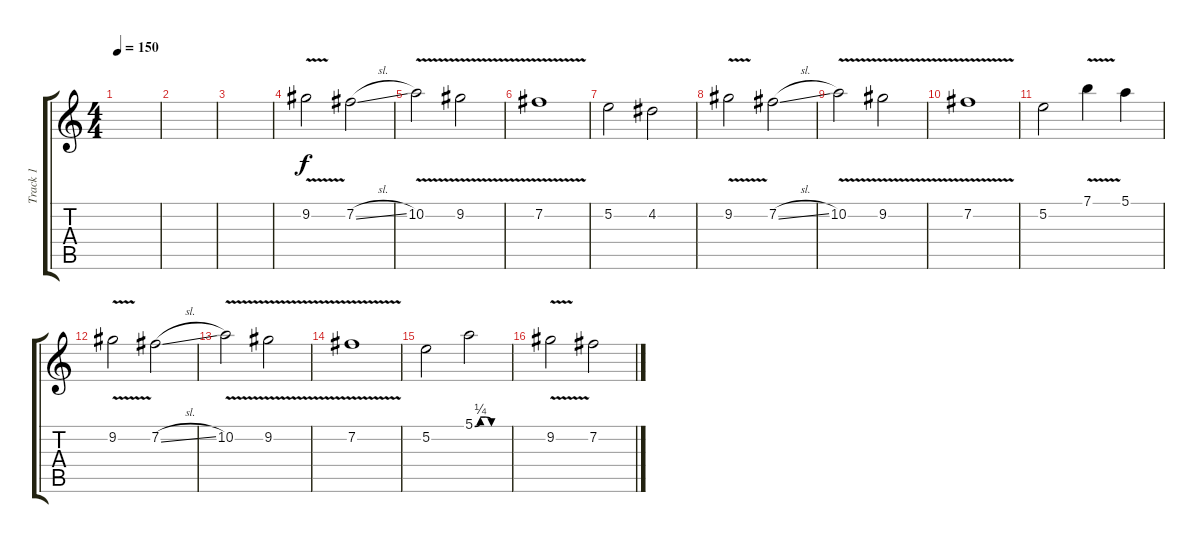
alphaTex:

\track ("Track 1" "Track 1") {instrument electricguitarjazz}
\staff {score tabs}
\tuning (E4 B3 G3 D3 A2 E2) {hide}
\ts (4 4)
\tempo 150
\clef g2
\ks c
|
|
|
9.2{v}.2{volume 16} 7.2{sl}.2 |
10.2{v}.2 9.2{v}.2 |
7.2{v}.1 |
5.2.2 4.2.2 |
9.2{v}.2 7.2{sl}.2 |
10.2{v}.2 9.2{v}.2 |
7.2{v}.1 |
5.2.2 7.1{v}.4 5.1.4 |
9.2{v}.2 7.2{sl}.2 |
10.2{v}.2 9.2{v}.2 |
7.2{v}.1 |
5.2.2 5.1{be (custom 0 0 10 1 20 1 30 0 60 0)}.2 |
9.2{v}.2 7.2{sl}.2
